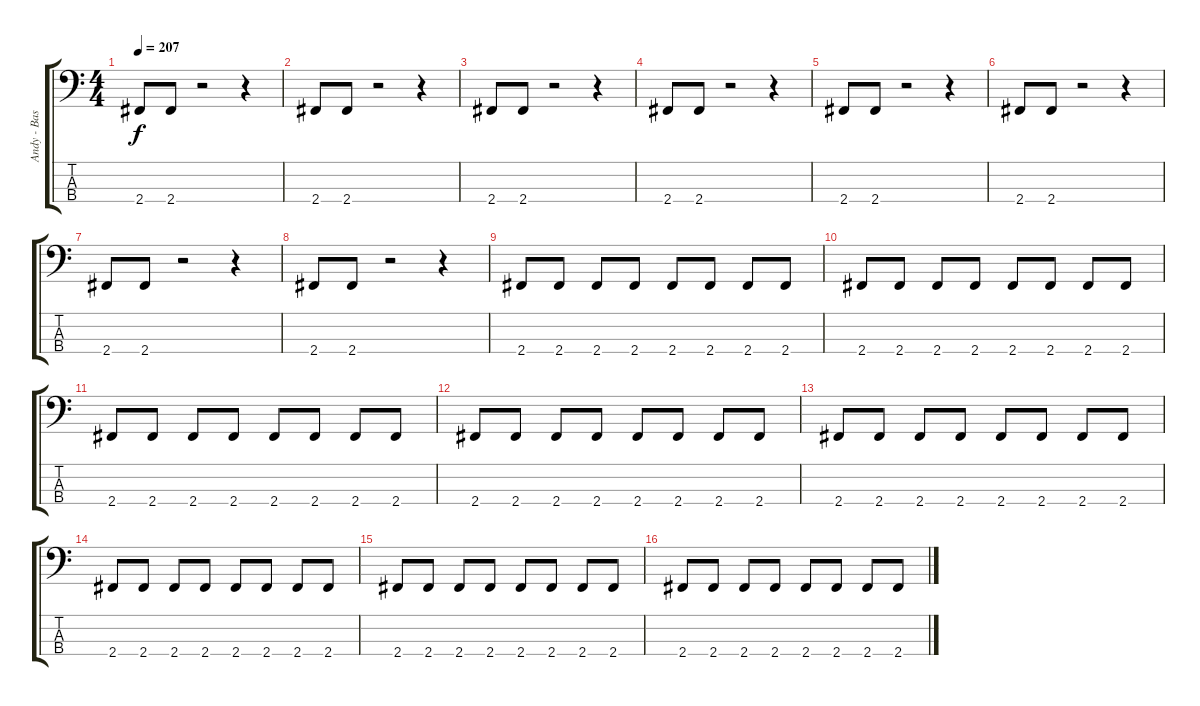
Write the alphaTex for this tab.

\track ("Andy - Bass" "Andy - Bas") {instrument electricbasspick}
\staff {score tabs}
\tuning (G2 D2 A1 E1) {hide}
\ts (4 4)
\tempo 207
\clef f4
\ks c
2.4.8{dy f instrument electricbasspick} 2.4.8 r.2 r.4 |
2.4.8 2.4.8 r.2 r.4 |
2.4.8 2.4.8 r.2 r.4 |
2.4.8 2.4.8 r.2 r.4 |
2.4.8 2.4.8 r.2 r.4 |
2.4.8 2.4.8 r.2 r.4 |
2.4.8 2.4.8 r.2 r.4 |
2.4.8 2.4.8 r.2 r.4 |
2.4.8 2.4.8 2.4.8 2.4.8 2.4.8 2.4.8 2.4.8 2.4.8 |
2.4.8 2.4.8 2.4.8 2.4.8 2.4.8 2.4.8 2.4.8 2.4.8 |
2.4.8 2.4.8 2.4.8 2.4.8 2.4.8 2.4.8 2.4.8 2.4.8 |
2.4.8 2.4.8 2.4.8 2.4.8 2.4.8 2.4.8 2.4.8 2.4.8 |
2.4.8 2.4.8 2.4.8 2.4.8 2.4.8 2.4.8 2.4.8 2.4.8 |
2.4.8 2.4.8 2.4.8 2.4.8 2.4.8 2.4.8 2.4.8 2.4.8 |
2.4.8 2.4.8 2.4.8 2.4.8 2.4.8 2.4.8 2.4.8 2.4.8 |
2.4.8 2.4.8 2.4.8 2.4.8 2.4.8 2.4.8 2.4.8 2.4.8
